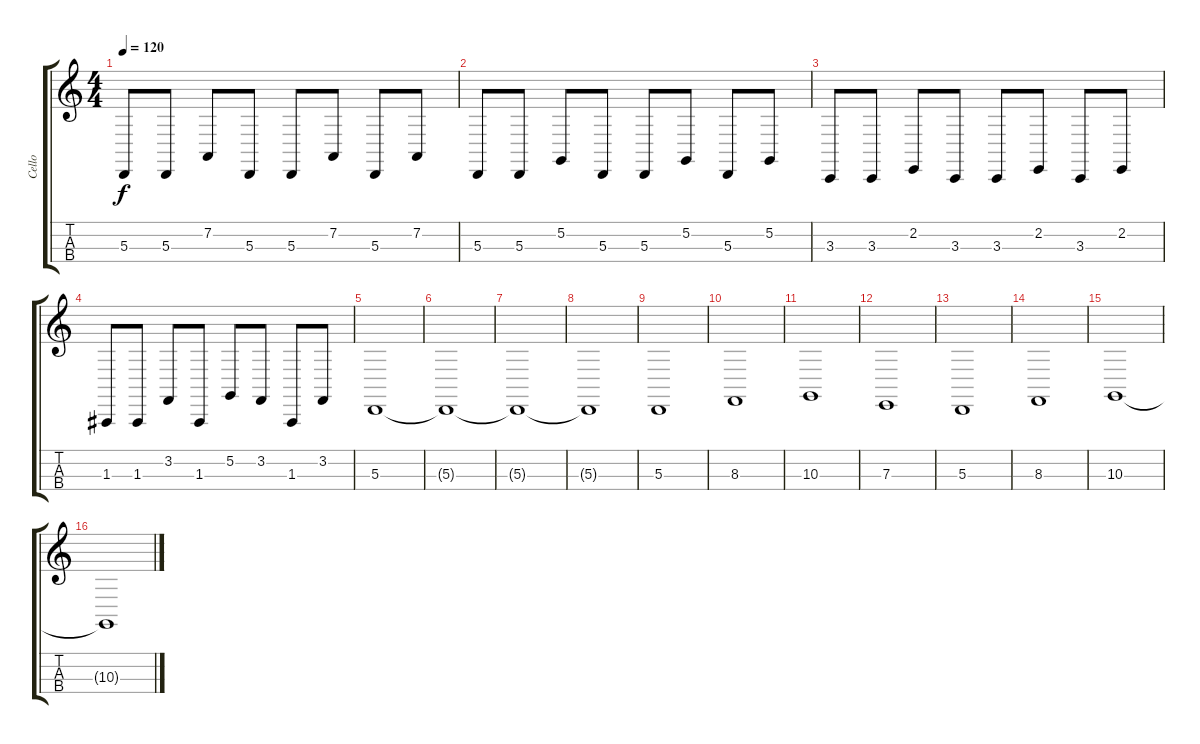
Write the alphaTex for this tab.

\track ("Cello" "Cello") {instrument cello}
\staff {score tabs}
\tuning (G2 D2 A1 E2) {hide}
\ts (4 4)
\tempo 120
\clef g2
\ks c
5.3.8{dy f volume 14 instrument cello} 5.3.8 7.2.8 5.3.8 5.3.8 7.2.8 5.3.8 7.2.8 |
5.3.8 5.3.8 5.2.8 5.3.8 5.3.8 5.2.8 5.3.8 5.2.8 |
3.3.8 3.3.8 2.2.8 3.3.8 3.3.8 2.2.8 3.3.8 2.2.8 |
1.3.8 1.3.8 3.2.8 1.3.8 5.2.8 3.2.8 1.3.8 3.2.8 |
5.3.1 |
5.3{t}.1 |
5.3{t}.1{volume 0} |
5.3{t}.1 |
5.3.1{volume 14} |
8.3.1 |
10.3.1 |
7.3.1 |
5.3.1 |
8.3.1 |
10.3.1 |
10.3{t}.1
